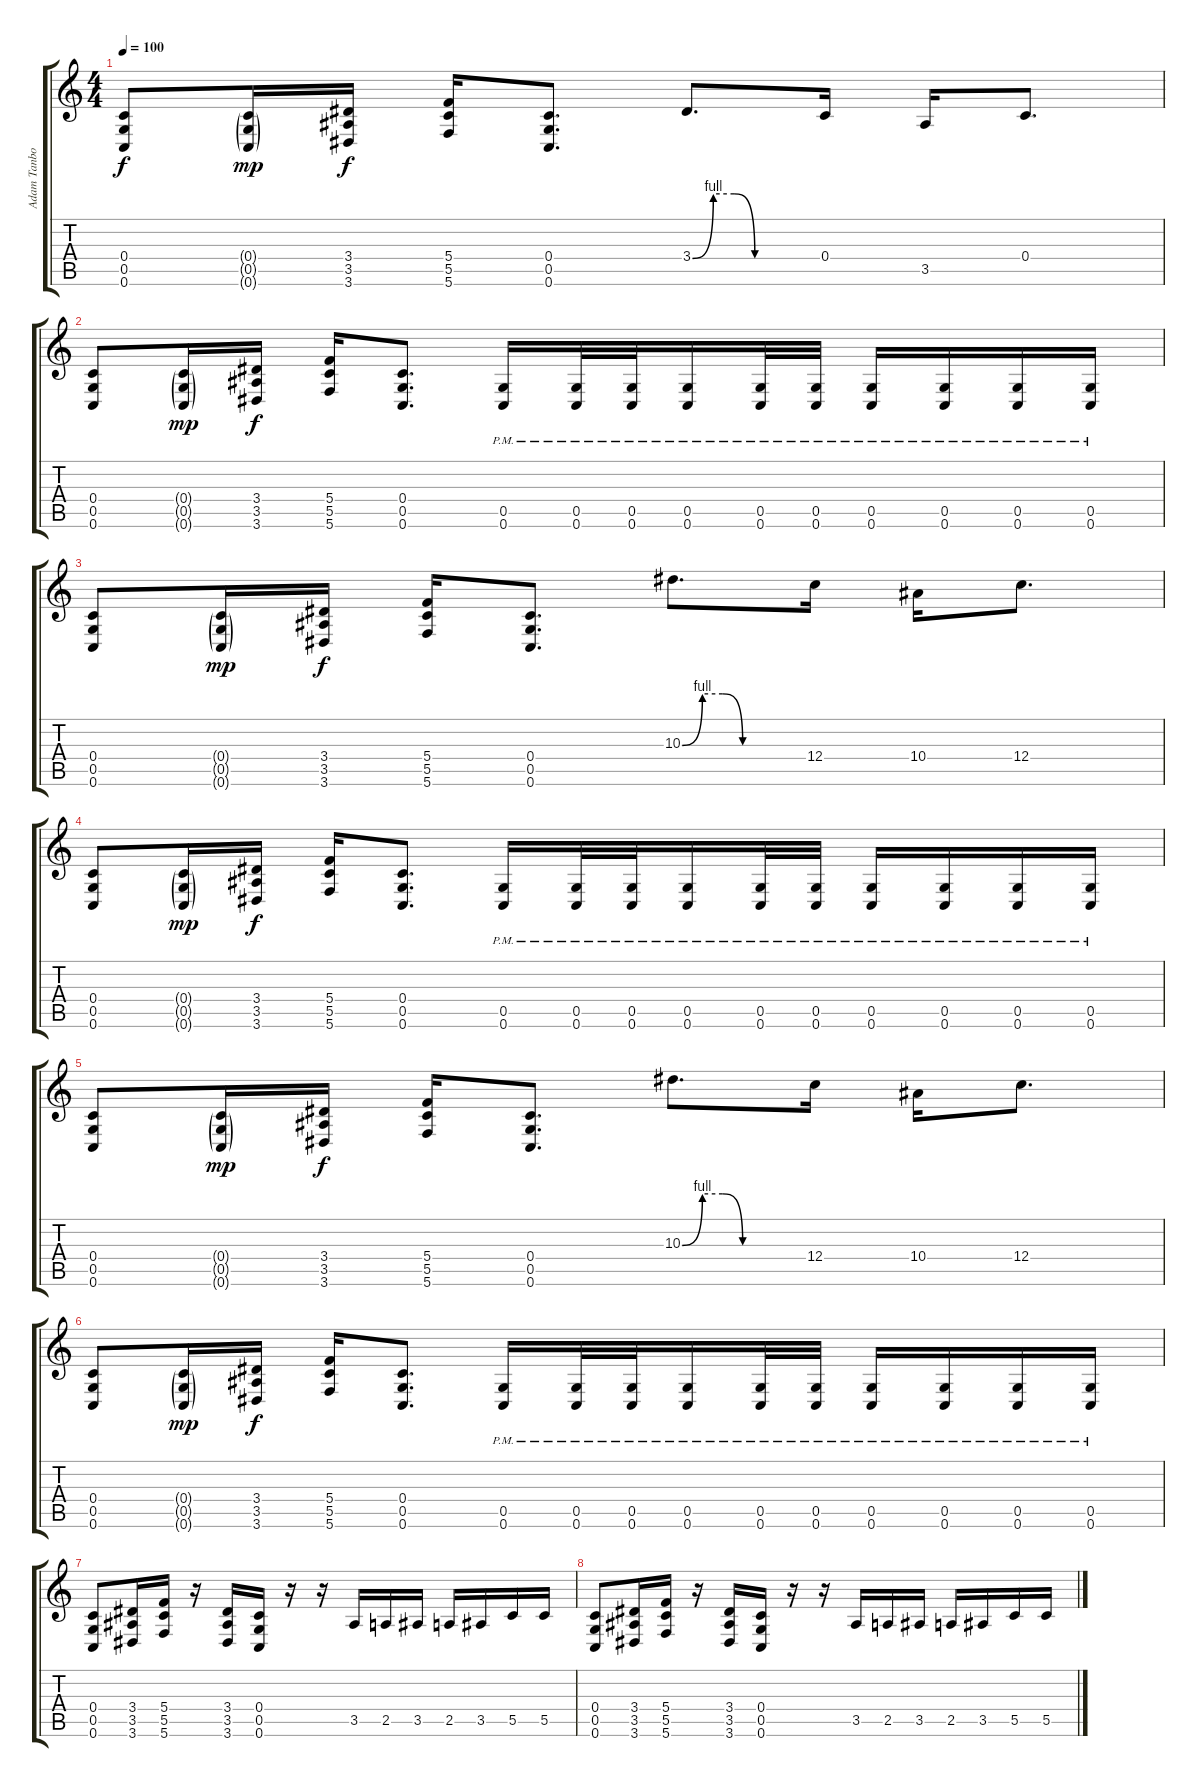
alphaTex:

\track ("Adam Tanbouz" "Adam Tanbo") {instrument distortionguitar}
\staff {score tabs}
\tuning (D4 A3 F3 C3 G2 C2) {hide}
\ts (4 4)
\tempo 100
\clef g2
\ks c
(0.4 0.5 0.6).8{dy f} (0.4{g} 0.5{g} 0.6{g}).16{dy mp} (3.4 3.5 3.6).16{dy f} (5.4 5.5 5.6).16 (0.4 0.5 0.6).8{d} 3.4{be (custom 0 0 10 4 20 4 30 0 60 0)}.8{d} 0.4.16 3.5.16 0.4.8{d} |
(0.4 0.5 0.6).8 (0.4{g} 0.5{g} 0.6{g}).16{dy mp} (3.4 3.5 3.6).16{dy f} (5.4 5.5 5.6).16 (0.4 0.5 0.6).8{d} (0.5 0.6{pm}).16 (0.5 0.6{pm}).32 (0.5 0.6{pm}).32 (0.5 0.6{pm}).16 (0.5 0.6{pm}).32 (0.5 0.6{pm}).32 (0.5 0.6{pm}).16 (0.5 0.6{pm}).16 (0.5 0.6{pm}).16 (0.5 0.6{pm}).16 |
(0.4 0.5 0.6).8 (0.4{g} 0.5{g} 0.6{g}).16{dy mp} (3.4 3.5 3.6).16{dy f} (5.4 5.5 5.6).16 (0.4 0.5 0.6).8{d} 10.3{be (custom 0 0 10 4 20 4 30 0 60 0)}.8{d} 12.4.16 10.4.16 12.4.8{d} |
(0.4 0.5 0.6).8 (0.4{g} 0.5{g} 0.6{g}).16{dy mp} (3.4 3.5 3.6).16{dy f} (5.4 5.5 5.6).16 (0.4 0.5 0.6).8{d} (0.5 0.6{pm}).16 (0.5 0.6{pm}).32 (0.5 0.6{pm}).32 (0.5 0.6{pm}).16 (0.5 0.6{pm}).32 (0.5 0.6{pm}).32 (0.5 0.6{pm}).16 (0.5 0.6{pm}).16 (0.5 0.6{pm}).16 (0.5 0.6{pm}).16 |
(0.4 0.5 0.6).8 (0.4{g} 0.5{g} 0.6{g}).16{dy mp} (3.4 3.5 3.6).16{dy f} (5.4 5.5 5.6).16 (0.4 0.5 0.6).8{d} 10.3{be (custom 0 0 10 4 20 4 30 0 60 0)}.8{d} 12.4.16 10.4.16 12.4.8{d} |
(0.4 0.5 0.6).8 (0.4{g} 0.5{g} 0.6{g}).16{dy mp} (3.4 3.5 3.6).16{dy f} (5.4 5.5 5.6).16 (0.4 0.5 0.6).8{d} (0.5 0.6{pm}).16 (0.5 0.6{pm}).32 (0.5 0.6{pm}).32 (0.5 0.6{pm}).16 (0.5 0.6{pm}).32 (0.5 0.6{pm}).32 (0.5 0.6{pm}).16 (0.5 0.6{pm}).16 (0.5 0.6{pm}).16 (0.5 0.6{pm}).16 |
(0.4 0.5 0.6).8 (3.4 3.5 3.6).16 (5.4 5.5 5.6).16 r.16 (3.4 3.5 3.6).16 (0.4 0.5 0.6).16 r.16 r.16 3.5.16 2.5.16 3.5.16 2.5.16 3.5.16 5.5.16 5.5.16 |
(0.4 0.5 0.6).8 (3.4 3.5 3.6).16 (5.4 5.5 5.6).16 r.16 (3.4 3.5 3.6).16 (0.4 0.5 0.6).16 r.16 r.16 3.5.16 2.5.16 3.5.16 2.5.16 3.5.16 5.5.16 5.5.16
